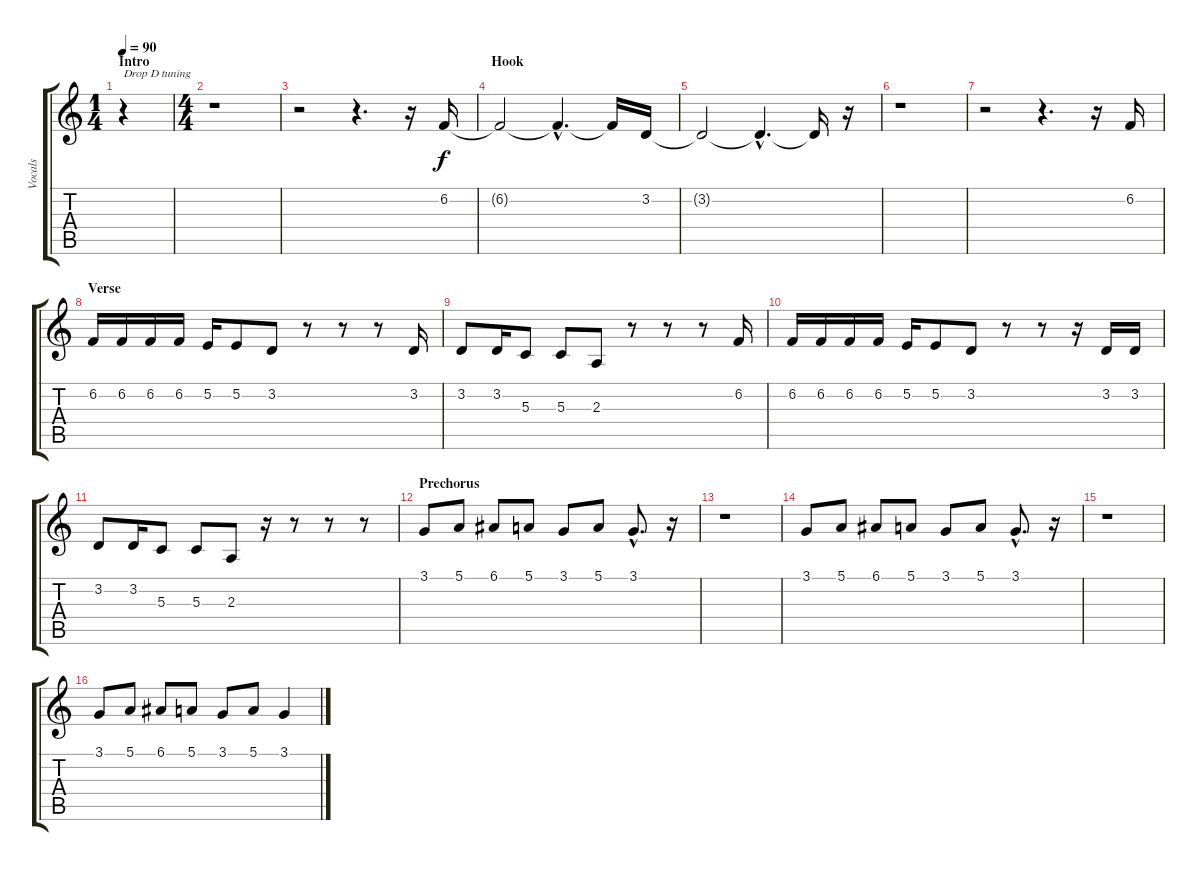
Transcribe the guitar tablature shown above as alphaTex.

\track ("Vocals" "Vocals") {instrument oboe}
\staff {score tabs}
\tuning (E4 B3 G3 D3 A2 D2) {hide}
\ts (1 4)
\section ("" "Intro")
\tempo 90
\clef g2
\ks c
r.4{txt "Drop D tuning" dy f instrument oboe} |
\ts (4 4)
r.1 |
r.2 r.4{d} r.16 6.2.16 |
\section ("" "Hook")
6.2{t}.2 6.2{hac t}.4{d} 6.2{t}.16 3.2.16 |
3.2{t}.2 3.2{hac t}.4{d} 3.2{t}.16 r.16 |
r.1 |
r.2 r.4{d} r.16 6.2.16 |
\section ("" "Verse")
6.2.16 6.2.16 6.2.16 6.2.16 5.2.16 5.2.8 3.2.8 r.8 r.8 r.8 3.2.16 |
3.2.8 3.2.16 5.3.8 5.3.8 2.3.8 r.8 r.8 r.8 6.2.16 |
6.2.16 6.2.16 6.2.16 6.2.16 5.2.16 5.2.8 3.2.8 r.8 r.8 r.16 3.2.16 3.2.16 |
3.2.8 3.2.16 5.3.8 5.3.8 2.3.8 r.16 r.8 r.8 r.8 |
\section ("" "Prechorus")
3.1.8 5.1.8 6.1.8 5.1.8 3.1.8 5.1.8 3.1{hac}.8{d} r.16 |
r.1 |
3.1.8 5.1.8 6.1.8 5.1.8 3.1.8 5.1.8 3.1{hac}.8{d} r.16 |
r.1 |
3.1.8 5.1.8 6.1.8 5.1.8 3.1.8 5.1.8 3.1.4
